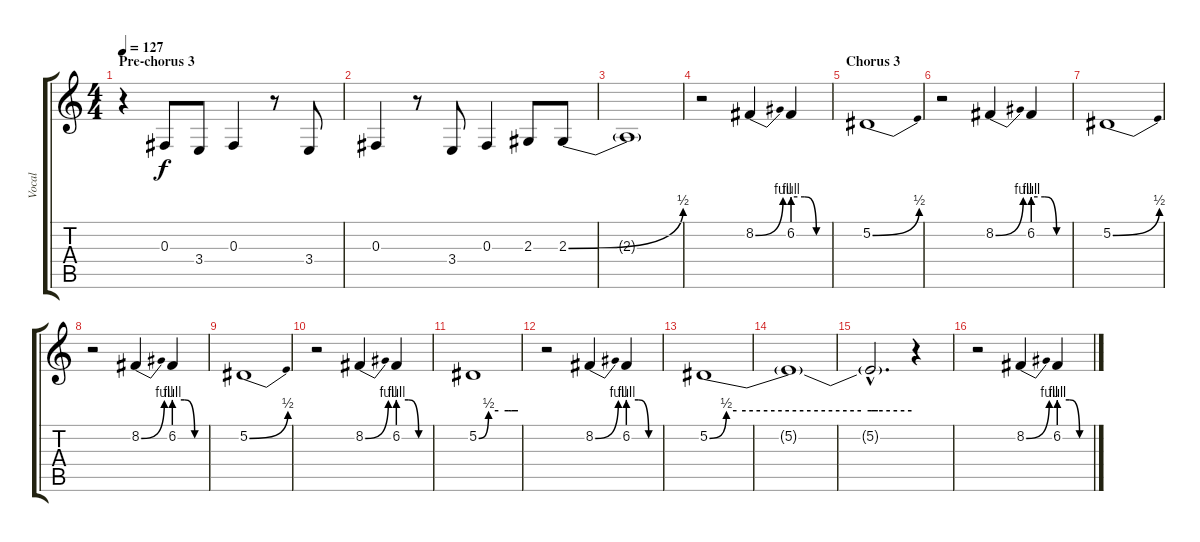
\track ("Vocal" "Vocal") {instrument frenchhorn}
\staff {score tabs}
\tuning (Eb4 Bb3 Gb3 Db3 Ab2 Eb2) {hide}
\ts (4 4)
\section ("" "Pre-chorus 3")
\tempo 127
\clef g2
\ks c
r.4{dy f} 0.3.8 3.4.8 0.3.4 r.8 3.4.8 |
0.3.4 r.8 3.4.8 0.3.4 2.3.8 2.3{be (bend 0 0 60 2)}.8 |
2.3{t}.1 |
r.2 8.2{be (bend 0 0 60 4)}.4 6.2{be (custom 0 4 20 4 40 0 60 0)}.4 |
\section ("" "Chorus 3")
5.2{be (bend 0 0 60 2)}.1 |
r.2 8.2{be (bend 0 0 60 4)}.4 6.2{be (custom 0 4 20 4 40 0 60 0)}.4 |
5.2{be (bend 0 0 60 2)}.1 |
r.2 8.2{be (bend 0 0 60 4)}.4 6.2{be (custom 0 4 20 4 40 0 60 0)}.4 |
5.2{be (bend 0 0 60 2)}.1 |
r.2 8.2{be (bend 0 0 60 4)}.4 6.2{be (custom 0 4 20 4 40 0 60 0)}.4 |
5.2{be (custom 0 0 15 2 30 2 45 2 48 2 50 2 60 2)}.1 |
r.2 8.2{be (bend 0 0 60 4)}.4 6.2{be (custom 0 4 20 4 40 0 60 0)}.4 |
\section ("" "")
5.2{be (custom 0 0 5 2 8 2 15 2 30 2 45 2 48 2 50 2 60 2)}.1 |
5.2{t}.1 |
5.2{hac t}.2{d} r.4 |
r.2 8.2{be (bend 0 0 60 4)}.4 6.2{be (custom 0 4 20 4 40 0 60 0)}.4
